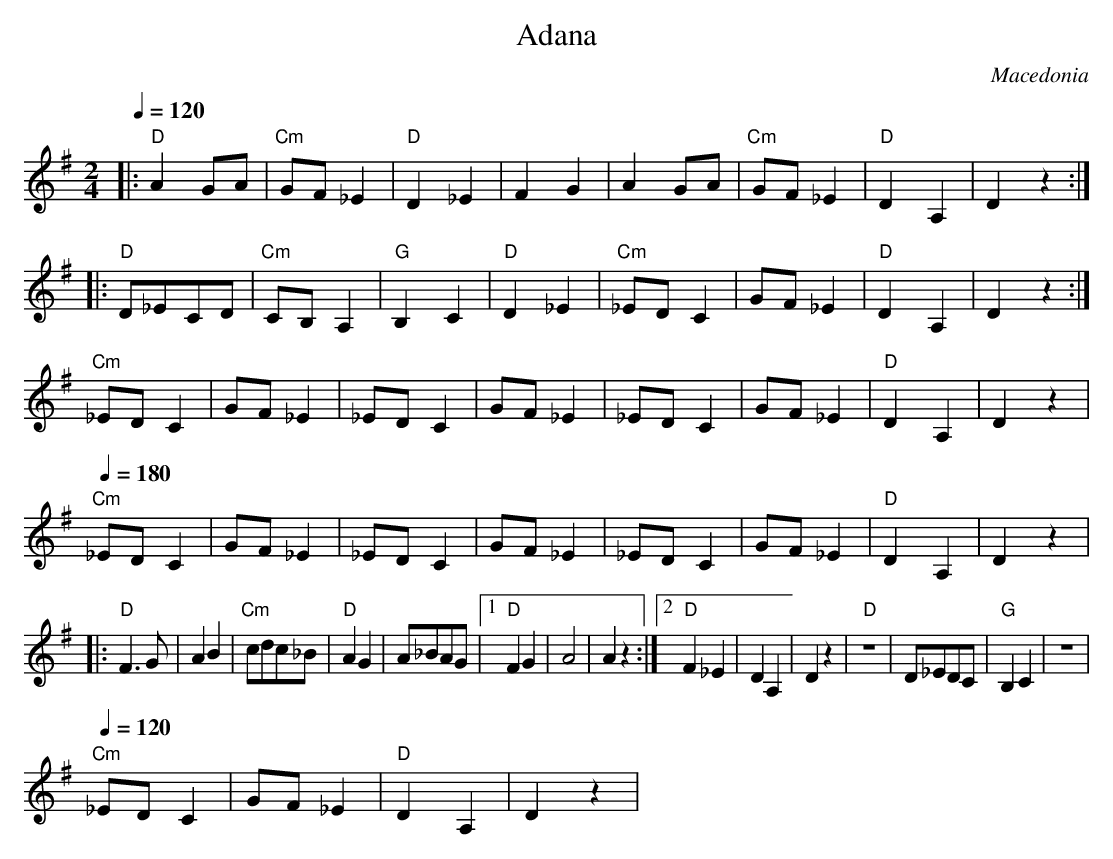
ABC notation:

X:1
T:Adana
O:Macedonia
M:2/4
L:1/8
Q:1/4=120
K:DMix
|:"D"A2 GA|"Cm"GF _E2|"D"D2 _E2|F2 G2|A2 GA|"Cm"GF _E2|"D"D2 A,2|D2 z2:|
|:"D"D_ECD|"Cm"CB,A,2|"G"B,2C2|"D"D2_E2|"Cm"_EDC2|GF_E2|"D"D2 A,2|D2 z2:|
"Cm"_EDC2|GF_E2|_EDC2|GF_E2|_EDC2|GF_E2|"D"D2 A,2|D2 z2|
Q: 1/4=180
"Cm"_EDC2|GF_E2|_EDC2|GF_E2|_EDC2|GF_E2|"D"D2 A,2|D2 z2|
|:"D"F3G|A2B2|"Cm"cdc_B|"D"A2G2|A_BAG|[1"D"F2G2|A4|A2 z2:|\
[2 "D"F2 _E2| D2 A,2| D2 z2|\
"D"z4|D_EDC|"G"B,2C2|z4|
Q: 1/4=120
"Cm"_EDC2|GF_E2|"D"D2 A,2|D2 z2|
